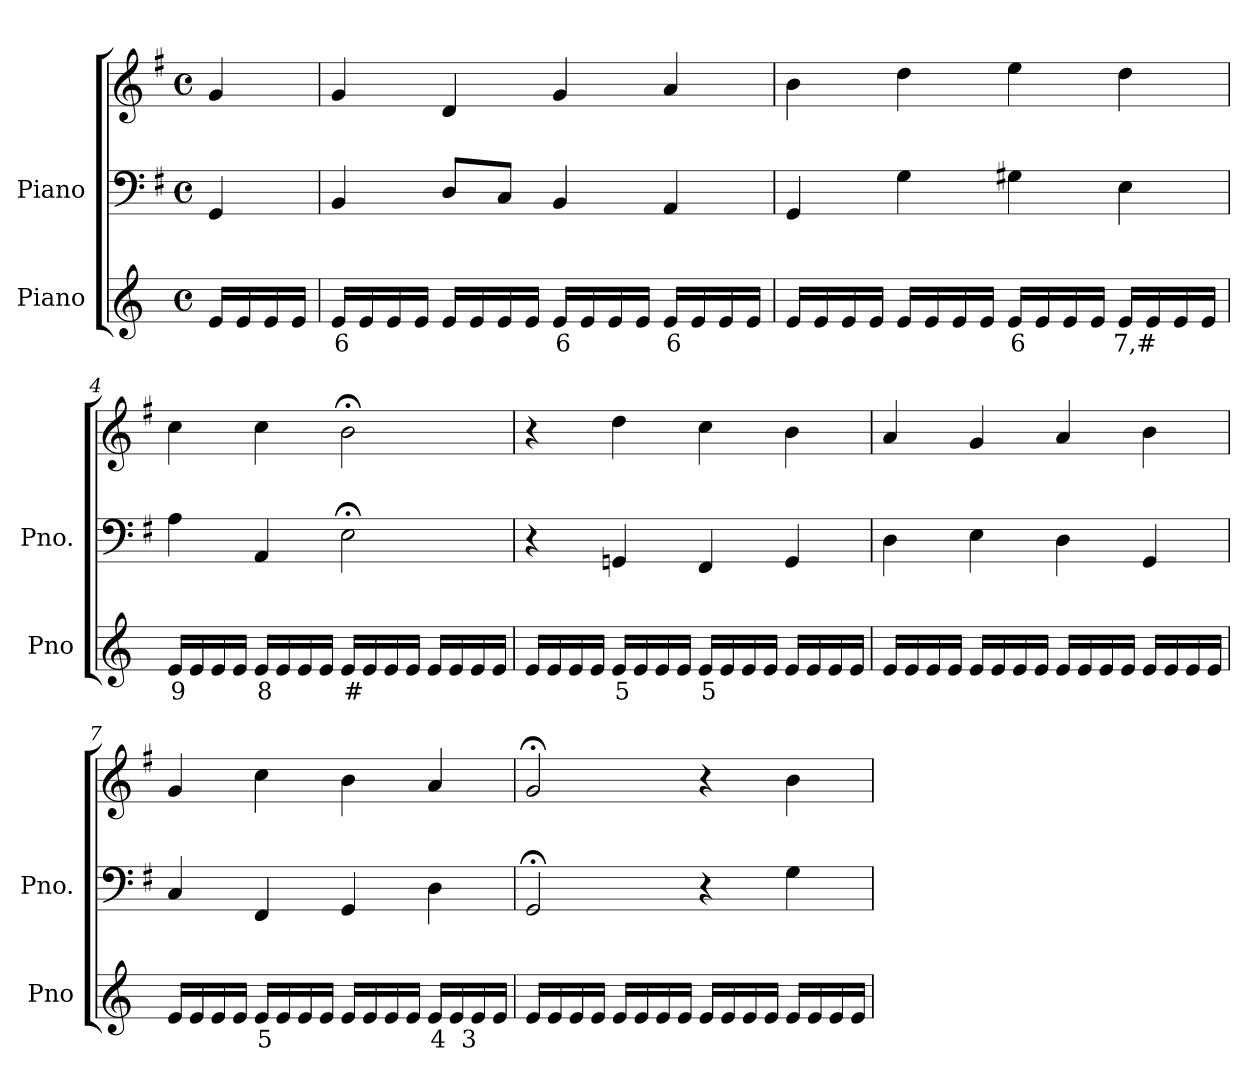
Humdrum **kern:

**kern	**text	**kern	**kern
*part2	*part2	*part1	*part1
*staff3	*staff3	*staff2	*staff1
*I"Piano	*	*I"Piano	*
*I'Pno	*	*I'Pno.	*
*clefG2	*	*clefF4	*clefG2
*k[]	*	*k[f#]	*k[f#]
*M4/4	*	*M4/4	*M4/4
*met(c)	*	*met(c)	*met(c)
=1	=1	=1	=1
16e/LL	.	4GG/	4g/
16e/	.	.	.
16e/	.	.	.
16e/JJ	.	.	.
=2	=2	=2	=2
!	!LO:LY:b	!	!
16e/LL	6	4BB/	4g/
16e/	.	.	.
16e/	.	.	.
16e/JJ	.	.	.
16e/LL	.	8D/L	4d/
16e/	.	.	.
!	!LO:LY:b	!	!
16e/	_	8C/J	.
16e/JJ	.	.	.
!	!LO:LY:b	!	!
16e/LL	6	4BB/	4g/
16e/	.	.	.
16e/	.	.	.
16e/JJ	.	.	.
!	!LO:LY:b	!	!
16e/LL	6	4AA/	4a/
16e/	.	.	.
16e/	.	.	.
16e/JJ	.	.	.
=3	=3	=3	=3
16e/LL	.	4GG/	4b\
16e/	.	.	.
16e/	.	.	.
16e/JJ	.	.	.
16e/LL	.	4G\	4dd\
16e/	.	.	.
16e/	.	.	.
16e/JJ	.	.	.
!	!LO:LY:b	!	!
16e/LL	6	4G#X\	4ee\
16e/	.	.	.
16e/	.	.	.
16e/JJ	.	.	.
!	!LO:LY:b	!	!
16e/LL	7,#	4E\	4dd\
16e/	.	.	.
16e/	.	.	.
16e/JJ	.	.	.
=4	=4	=4	=4
!	!LO:LY:b	!	!
16e/LL	9	4A\	4cc\
16e/	.	.	.
16e/	.	.	.
16e/JJ	.	.	.
!	!LO:LY:b	!	!
16e/LL	8	4AA/	4cc\
16e/	.	.	.
16e/	.	.	.
16e/JJ	.	.	.
!	!LO:LY:b	!	!
16e/LL	#	2E;<\	2b;<\
16e/	.	.	.
16e/	.	.	.
16e/JJ	.	.	.
16e/LL	.	.	.
16e/	.	.	.
16e/	.	.	.
16e/JJ	.	.	.
=5	=5	=5	=5
16e/LL	.	4r	4r
16e/	.	.	.
16e/	.	.	.
16e/JJ	.	.	.
!	!LO:LY:b	!	!
16e/LL	5	4GGn/	4dd\
16e/	.	.	.
16e/	.	.	.
16e/JJ	.	.	.
!	!LO:LY:b	!	!
16e/LL	5	4FF#/	4cc\
16e/	.	.	.
16e/	.	.	.
16e/JJ	.	.	.
16e/LL	.	4GG/	4b\
16e/	.	.	.
16e/	.	.	.
16e/JJ	.	.	.
=6	=6	=6	=6
16e/LL	.	4D\	4a/
16e/	.	.	.
16e/	.	.	.
16e/JJ	.	.	.
16e/LL	.	4E\	4g/
16e/	.	.	.
16e/	.	.	.
16e/JJ	.	.	.
16e/LL	.	4D\	4a/
16e/	.	.	.
16e/	.	.	.
16e/JJ	.	.	.
16e/LL	.	4GG/	4b\
16e/	.	.	.
16e/	.	.	.
16e/JJ	.	.	.
=7	=7	=7	=7
16e/LL	.	4C/	4g/
16e/	.	.	.
16e/	.	.	.
16e/JJ	.	.	.
!	!LO:LY:b	!	!
16e/LL	5	4FF#/	4cc\
16e/	.	.	.
16e/	.	.	.
16e/JJ	.	.	.
16e/LL	.	4GG/	4b\
16e/	.	.	.
16e/	.	.	.
16e/JJ	.	.	.
!	!LO:LY:b	!	!
16e/LL	4	4D\	4a/
16e/	.	.	.
!	!LO:LY:b	!	!
16e/	3	.	.
16e/JJ	.	.	.
=8	=8	=8	=8
16e/LL	.	2GG;</	2g;</
16e/	.	.	.
16e/	.	.	.
16e/JJ	.	.	.
16e/LL	.	.	.
16e/	.	.	.
16e/	.	.	.
16e/JJ	.	.	.
16e/LL	.	4r	4r
16e/	.	.	.
16e/	.	.	.
16e/JJ	.	.	.
16e/LL	.	4G\	4b\
16e/	.	.	.
16e/	.	.	.
16e/JJ	.	.	.
=	=	=	=
*-	*-	*-	*-
